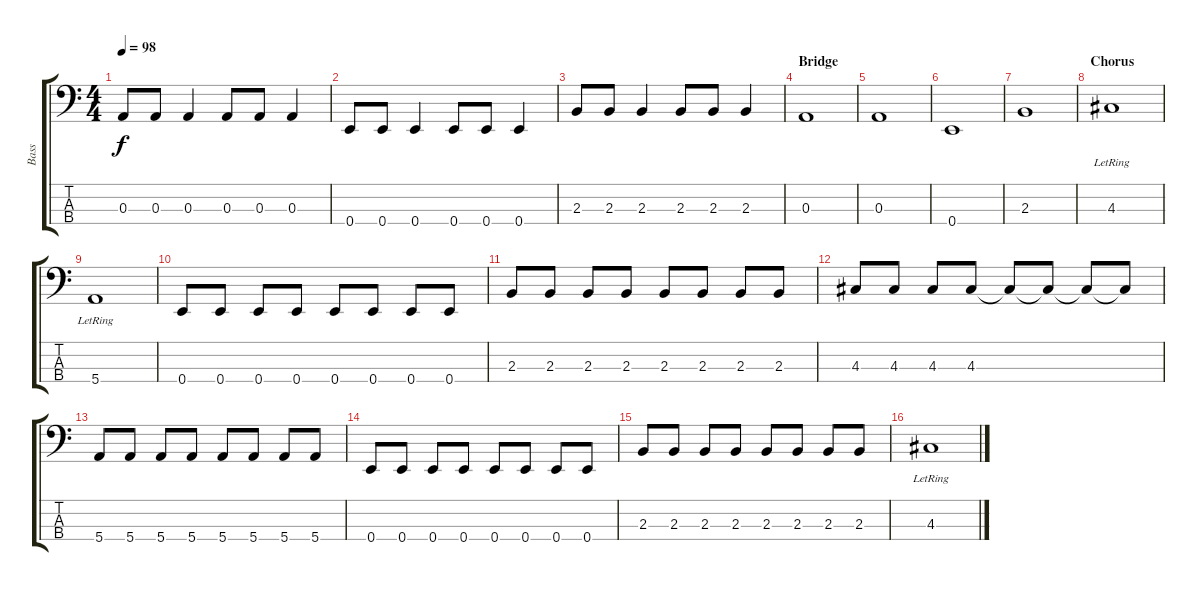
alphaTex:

\track ("Bass" "Bass") {instrument acousticbass}
\staff {score tabs}
\tuning (G2 D2 A1 E1) {hide}
\ts (4 4)
\tempo 98
\clef f4
\ks c
0.3.8{dy f} 0.3.8 0.3.4 0.3.8 0.3.8 0.3.4 |
0.4.8 0.4.8 0.4.4 0.4.8 0.4.8 0.4.4 |
2.3.8 2.3.8 2.3.4 2.3.8 2.3.8 2.3.4 |
\section ("" "Bridge")
0.3.1 |
0.3.1 |
0.4.1 |
2.3.1 |
\section ("" "Chorus")
4.3{lr}.1 |
5.4{lr}.1 |
0.4.8 0.4.8 0.4.8 0.4.8 0.4.8 0.4.8 0.4.8 0.4.8 |
2.3.8 2.3.8 2.3.8 2.3.8 2.3.8 2.3.8 2.3.8 2.3.8 |
4.3.8 4.3.8 4.3.8 4.3.8 4.3{t}.8 4.3{t}.8 4.3{t}.8 4.3{t}.8 |
5.4.8 5.4.8 5.4.8 5.4.8 5.4.8 5.4.8 5.4.8 5.4.8 |
0.4.8 0.4.8 0.4.8 0.4.8 0.4.8 0.4.8 0.4.8 0.4.8 |
2.3.8 2.3.8 2.3.8 2.3.8 2.3.8 2.3.8 2.3.8 2.3.8 |
4.3{lr}.1
